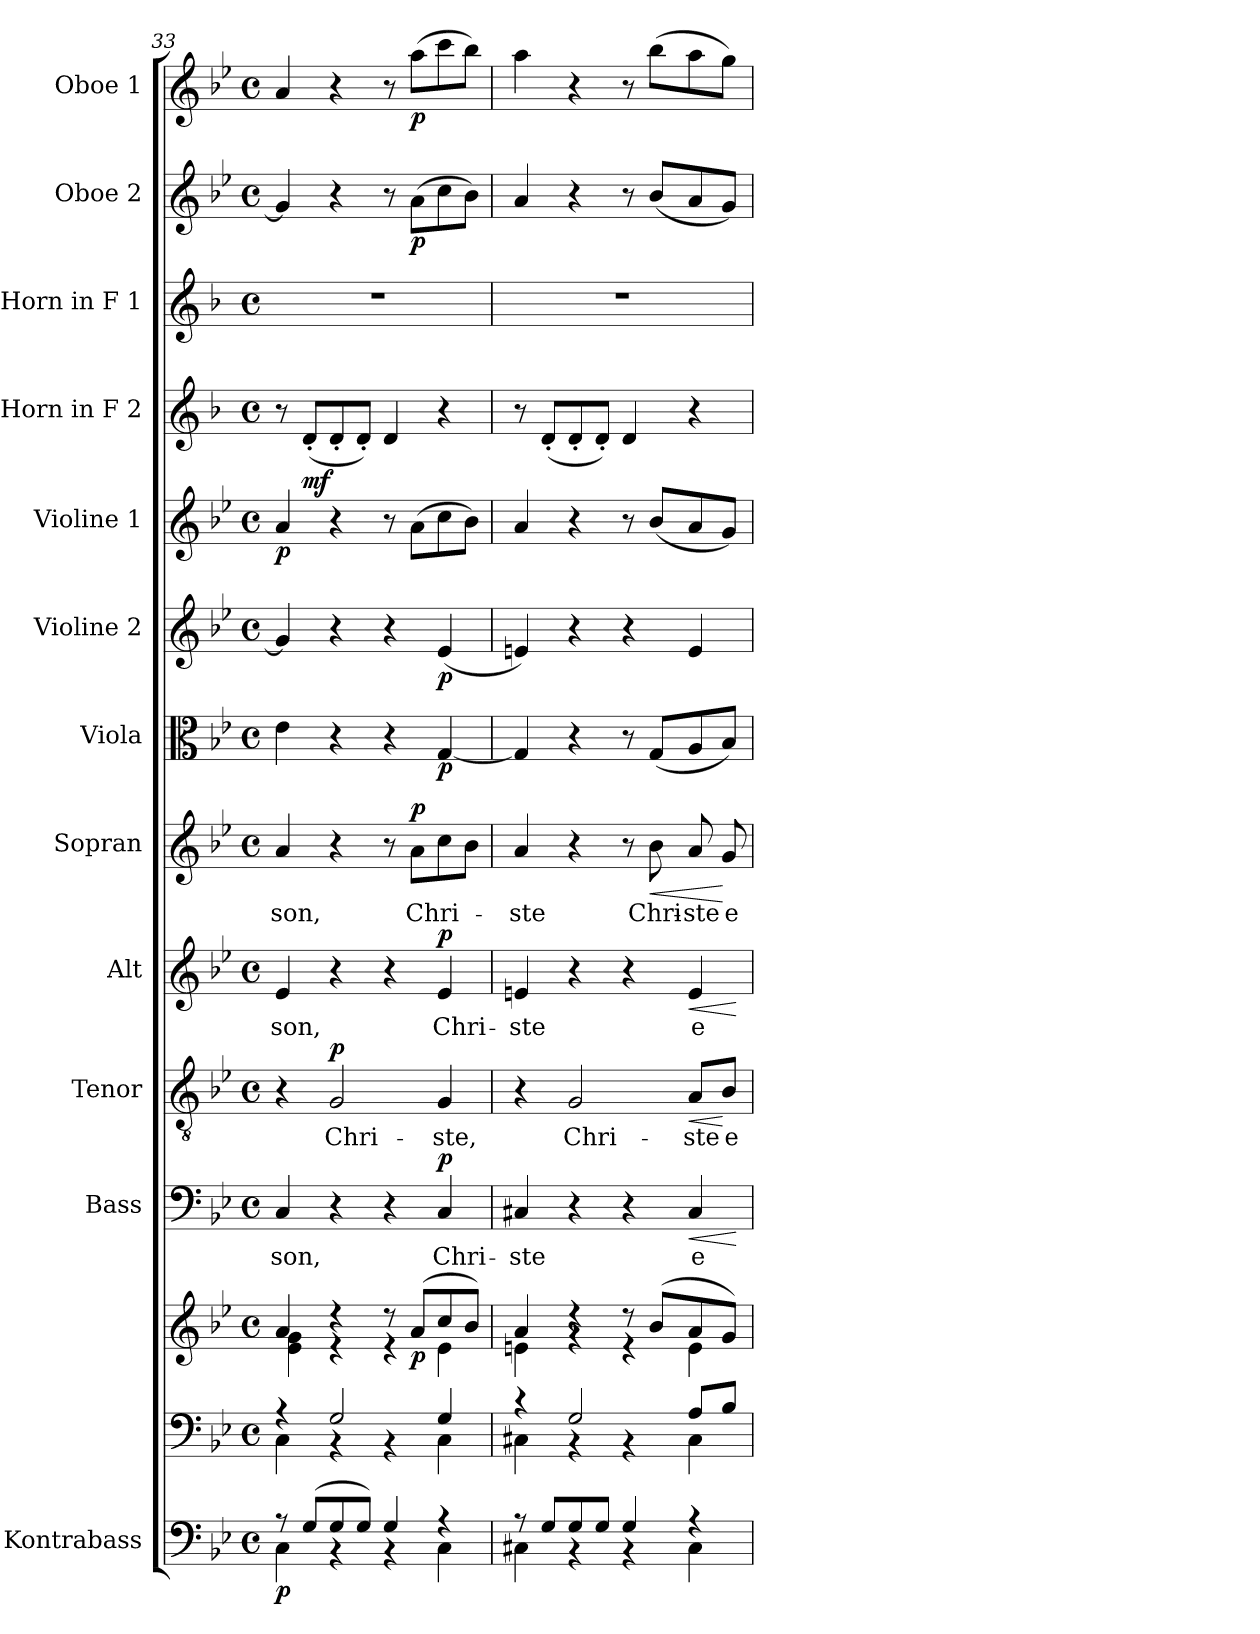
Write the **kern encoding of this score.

**kern	**dynam	**kern	**kern	**dynam	**kern	**text	**dynam	**kern	**text	**dynam	**kern	**text	**dynam	**kern	**text	**dynam	**kern	**dynam	**kern	**dynam	**kern	**dynam	**kern	**dynam	**kern	**kern	**dynam	**kern	**dynam
*part13	*part13	*part12	*part12	*part12	*part11	*part11	*part11	*part10	*part10	*part10	*part9	*part9	*part9	*part8	*part8	*part8	*part7	*part7	*part6	*part6	*part5	*part5	*part4	*part4	*part3	*part2	*part2	*part1	*part1
*staff14	*staff14	*staff13	*staff12	*staff12/13	*staff11	*staff11	*staff11	*staff10	*staff10	*staff10	*staff9	*staff9	*staff9	*staff8	*staff8	*staff8	*staff7	*staff7	*staff6	*staff6	*staff5	*staff5	*staff4	*staff4	*staff3	*staff2	*staff2	*staff1	*staff1
*I"Kontrabass	*	*	*	*	*I"Bass	*	*	*I"Tenor	*	*	*I"Alt	*	*	*I"Sopran	*	*	*I"Viola	*	*I"Violine 2	*	*I"Violine 1	*	*I"Horn in F 2	*	*I"Horn in F 1	*I"Oboe 2	*	*I"Oboe 1	*
*I'Kb.	*	*	*	*	*I'B.	*	*	*I'T.	*	*	*I'A.	*	*	*I'S.	*	*	*I'Vla.	*	*I'Vl. 2	*	*I'Vl. 1	*	*	*	*	*I'Ob. 2	*	*I'Ob. 1	*
*clefF4	*	*clefF4	*clefG2	*	*clefF4	*	*	*clefGv2	*	*	*clefG2	*	*	*clefG2	*	*	*clefC3	*	*clefG2	*	*clefG2	*	*clefG2	*	*clefG2	*clefG2	*	*clefG2	*
*ITrd7c12	*	*	*	*	*	*	*	*	*	*	*	*	*	*	*	*	*	*	*	*	*	*	*ITrd4c7	*	*ITrd4c7	*	*	*	*
*k[b-e-]	*	*k[b-e-]	*k[b-e-]	*	*k[b-e-]	*	*	*k[b-e-]	*	*	*k[b-e-]	*	*	*k[b-e-]	*	*	*k[b-e-]	*	*k[b-e-]	*	*k[b-e-]	*	*k[b-e-]	*	*k[b-e-]	*k[b-e-]	*	*k[b-e-]	*
*B-:	*	*B-:	*B-:	*	*B-:	*	*	*B-:	*	*	*B-:	*	*	*B-:	*	*	*B-:	*	*B-:	*	*B-:	*	*B-:	*	*B-:	*B-:	*	*B-:	*
*M4/4	*	*M4/4	*M4/4	*	*M4/4	*	*	*M4/4	*	*	*M4/4	*	*	*M4/4	*	*	*M4/4	*	*M4/4	*	*M4/4	*	*M4/4	*	*M4/4	*M4/4	*	*M4/4	*
*met(c)	*	*met(c)	*met(c)	*	*met(c)	*	*	*met(c)	*	*	*met(c)	*	*	*met(c)	*	*	*met(c)	*	*met(c)	*	*met(c)	*	*met(c)	*	*met(c)	*met(c)	*	*met(c)	*
=33	=33	=33	=33	=33	=33	=33	=33	=33	=33	=33	=33	=33	=33	=33	=33	=33	=33	=33	=33	=33	=33	=33	=33	=33	=33	=33	=33	=33	=33
*^	*	*^	*^	*	*	*	*	*	*	*	*	*	*	*	*	*	*	*	*	*	*	*	*	*	*	*	*	*	*
!	!	!LO:DY:b	!	!	!	!	!	!	!LO:LY:b	!	!	!	!	!	!LO:LY:b	!	!	!LO:LY:b	!	!	!	!	!	!	!LO:DY:b	!	!	!	!	!	!	!
8rG	4CC\	p	4rA	4C\	4a/	4e-\ 4g\	.	4C/	-son,	.	4r	.	.	4e-/	-son,	.	4a/	-son,	.	4e-\	.	4g/]	.	4a/	p	8r	.	1r	4g/]	.	4a/	.
!	!	!	!	!	!	!	!	!	!	!	!	!	!	!	!	!	!	!	!	!	!	!	!	!	!	!	!LO:DY:b	!	!	!	!	!
(<8GG/L	.	.	.	.	.	.	.	.	.	.	.	.	.	.	.	.	.	.	.	.	.	.	.	.	.	(<8G'</L	mf	.	.	.	.	.
!	!	!	!	!	!	!	!	!	!	!	!	!LO:LY:b	!LO:DY:a	!	!	!	!	!	!	!	!	!	!	!	!	!	!	!	!	!	!	!
8GG/	4rAA	.	2G!/	4rBB	4rcc	4re	.	4r	.	.	2G/	Chri-	p	4r	.	.	4r	.	.	4r	.	4r	.	4r	.	8G'</	.	.	4r	.	4r	.
8GG/J)	.	.	.	.	.	.	.	.	.	.	.	.	.	.	.	.	.	.	.	.	.	.	.	.	.	8G'</J)	.	.	.	.	.	.
4GG/	4rAA	.	.	4rBB	8rcc	4re	.	4r	.	.	.	.	.	4r	.	.	8r	.	.	4r	.	4r	.	8r	.	4G/	.	.	8r	.	8r	.
!	!	!	!	!	!	!	!LO:DY:b	!	!	!	!	!	!	!	!	!	!	!LO:LY:b	!LO:DY:a	!	!	!	!	!	!	!	!	!	!	!LO:DY:b	!	!LO:DY:b
.	.	.	.	.	(<8a!/L	.	p	.	.	.	.	.	.	.	.	.	8a\L	Chri-	p	.	.	.	.	(>8a\L	.	.	.	.	(>8a\L	p	(>8aa\L	p
!	!	!	!	!	!	!	!	!	!LO:LY:b	!LO:DY:a	!	!LO:LY:b	!	!	!LO:LY:b	!LO:DY:a	!	!	!	!	!LO:DY:b	!	!LO:DY:b	!	!	!	!	!	!	!	!	!
4rA	4CC\	.	4G!/	4C\	8cc!/	4e-!\	.	4C/	Chri-	p	4G/	-ste,	.	4e-/	Chri-	p	8cc\	.	.	[4G/	p	(<4e-/	p	8cc\	.	4r	.	.	8cc\	.	8ccc\	.
.	.	.	.	.	8b-!/J)	.	.	.	.	.	.	.	.	.	.	.	8b-\J	.	.	.	.	.	.	8b-\J)	.	.	.	.	8b-\J)	.	8bb-\J)	.
=34	=34	=34	=34	=34	=34	=34	=34	=34	=34	=34	=34	=34	=34	=34	=34	=34	=34	=34	=34	=34	=34	=34	=34	=34	=34	=34	=34	=34	=34	=34	=34	=34
!	!	!	!	!	!	!	!	!	!LO:LY:b	!	!	!	!	!	!LO:LY:b	!	!	!LO:LY:b	!	!	!	!	!	!	!	!	!	!	!	!	!	!
8rG	4CC#X\	.	4rc	4C#X\	4a!/	4en!\	.	4C#X/	-ste	.	4r	.	.	4en/	-ste	.	4a/	-ste	.	4G/]	.	4en/)	.	4a/	.	8r	.	1r	4a/	.	4aa\	.
8GG/L	.	.	.	.	.	.	.	.	.	.	.	.	.	.	.	.	.	.	.	.	.	.	.	.	.	(<8G'</L	.	.	.	.	.	.
!	!	!	!	!	!	!	!	!	!	!	!	!LO:LY:b	!	!	!	!	!	!	!	!	!	!	!	!	!	!	!	!	!	!	!	!
8GG/	4rAA	.	2G!/	4rBB	4rdd	4rf	.	4r	.	.	2G/	Chri-	.	4r	.	.	4r	.	.	4r	.	4r	.	4r	.	8G'</	.	.	4r	.	4r	.
8GG/J	.	.	.	.	.	.	.	.	.	.	.	.	.	.	.	.	.	.	.	.	.	.	.	.	.	8G'</J)	.	.	.	.	.	.
4GG/	4rAA	.	.	4rBB	8rdd	4re	.	4r	.	.	.	.	.	4r	.	.	8r	.	.	8r	.	4r	.	8r	.	4G/	.	.	8r	.	8r	.
!	!	!	!	!	!	!	!	!	!	!	!	!	!	!	!	!	!	!LO:LY:b	!LO:HP:b	!	!	!	!	!	!	!	!	!	!	!	!	!
.	.	.	.	.	(>8b-!/L	.	.	.	.	.	.	.	.	.	.	.	8b-\	Chri-	<	(<8G/L	.	.	.	(<8b-/L	.	.	.	.	(<8b-/L	.	(>8bb-\L	.
!	!	!	!	!	!	!	!	!	!LO:LY:b	!LO:HP:b	!	!LO:LY:b	!LO:HP:b	!	!LO:LY:b	!LO:HP:b	!	!LO:LY:b	!	!	!	!	!	!	!	!	!	!	!	!	!	!
4rA	4CC#\	.	8A!/L	4C#\	8a!/	4e!\	.	4C#/	e-	<	8A/L	-ste	<	4e/	e-	<	8a/	-ste	.	8A/	.	4e/	.	8a/	.	4r	.	.	8a/	.	8aa\	.
!	!	!	!	!	!	!	!	!	!	!	!	!LO:LY:b	!	!	!	!	!	!LO:LY:b	!	!	!	!	!	!	!	!	!	!	!	!	!	!
.	.	.	8B-!/J	.	8g!/J)	.	.	.	.	.	8B-/J	e-	[	.	.	.	8g/	e-	[	8B-/J)	.	.	.	8g/J)	.	.	.	.	8g/J)	.	8gg\J)	.
*v	*v	*	*	*	*	*	*	*	*	*	*	*	*	*	*	*	*	*	*	*	*	*	*	*	*	*	*	*	*	*	*	*
*	*	*v	*v	*	*	*	*	*	*	*	*	*	*	*	*	*	*	*	*	*	*	*	*	*	*	*	*	*	*	*	*
*	*	*	*v	*v	*	*	*	*	*	*	*	*	*	*	*	*	*	*	*	*	*	*	*	*	*	*	*	*	*	*
.	.	.	.	.	.	.	[	.	.	.	.	.	[	.	.	.	.	.	.	.	.	.	.	.	.	.	.	.	.
=	=	=	=	=	=	=	=	=	=	=	=	=	=	=	=	=	=	=	=	=	=	=	=	=	=	=	=	=	=
*-	*-	*-	*-	*-	*-	*-	*-	*-	*-	*-	*-	*-	*-	*-	*-	*-	*-	*-	*-	*-	*-	*-	*-	*-	*-	*-	*-	*-	*-
